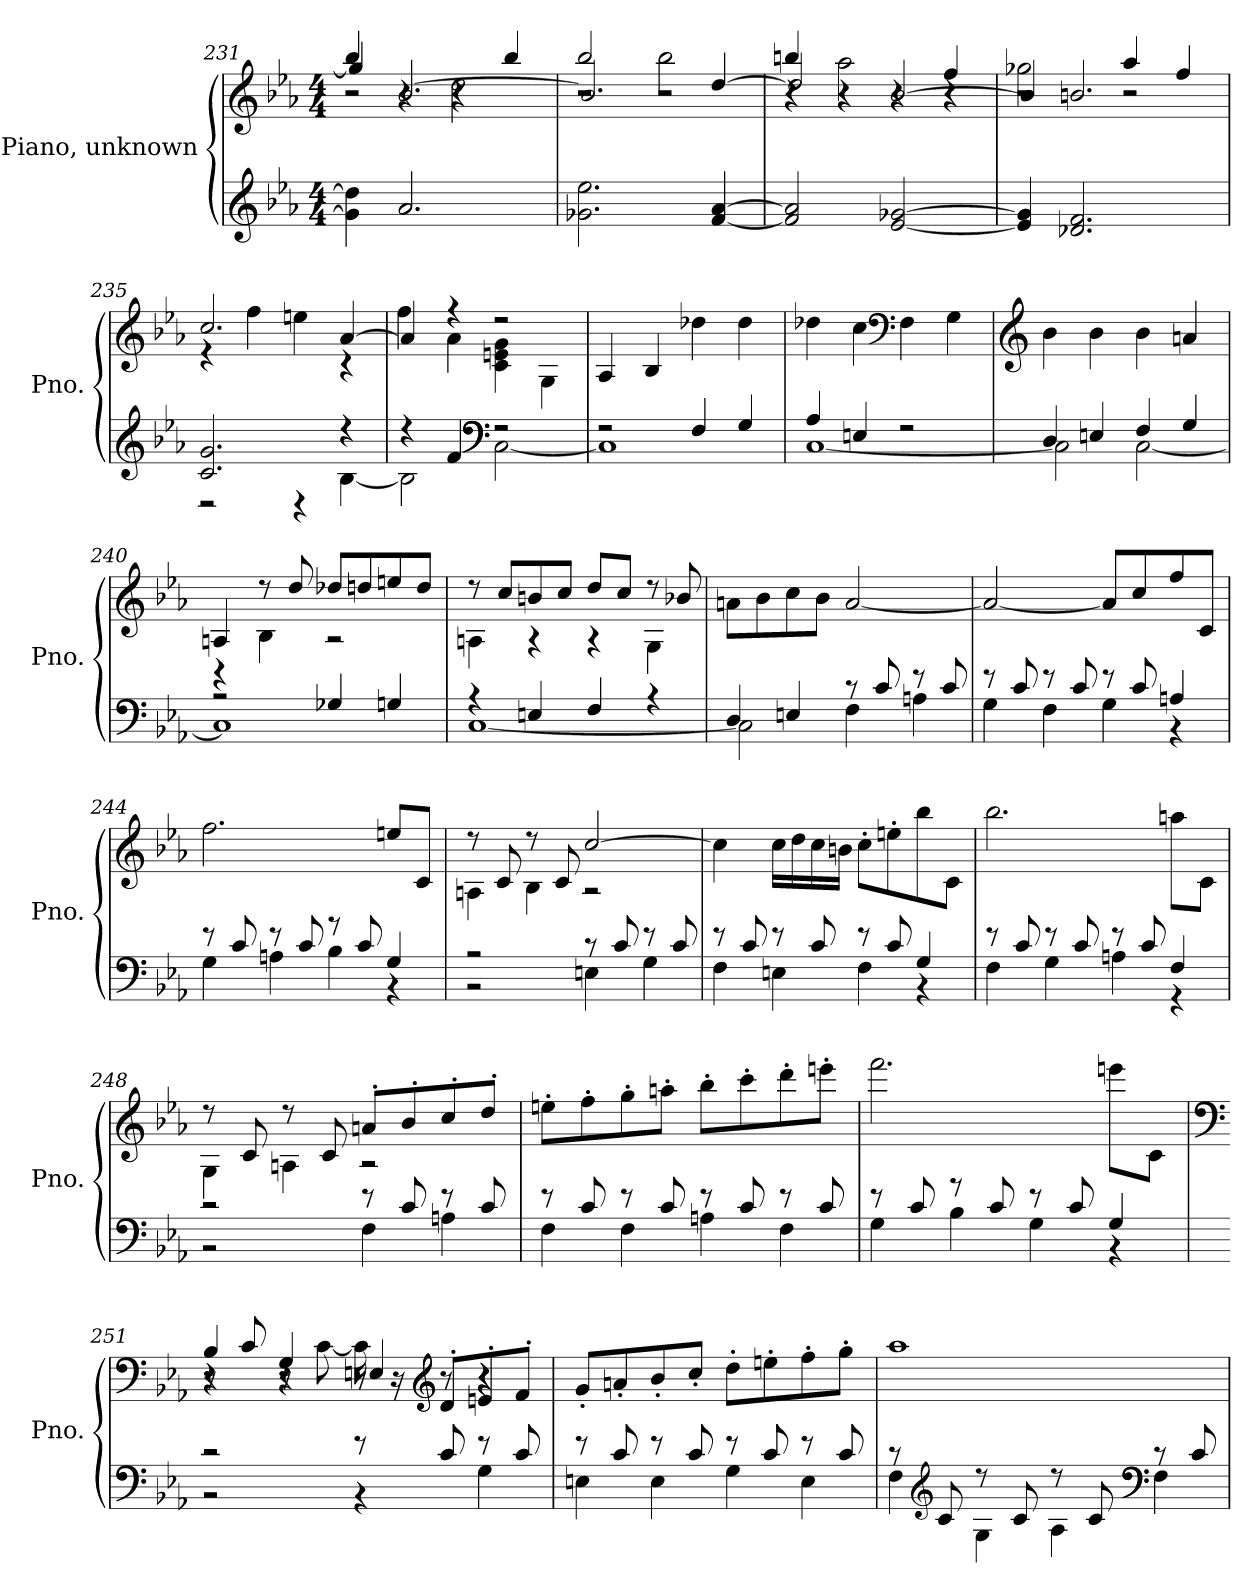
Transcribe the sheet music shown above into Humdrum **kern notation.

**kern	**kern
*part1	*part1
*staff2	*staff1
*I"Piano, unknown	*
*I'Pno.	*
*clefG2	*clefG2
*k[b-e-a-]	*k[b-e-a-]
*M4/4	*M4/4
=231	=231
*	*^
*	*	*^
4g-\] 4dd-\]	4bb-/	2r	4gg-/]
2.a-/	4r	.	[2.b-/
.	4r	2dd\	.
.	4bb-/	.	.
=232	=232	=232	=232
2.g-X\ 2.ee-\	2bb-/	2r	2.b-/]
.	2r	2bb-\	.
[4f/ [4a-/	.	.	[4dd/
=233	=233	=233	=233
2f/] 2a-/]	4bbn/	4r	2dd/]
.	4r	2aa-\	.
[2e-/ [2g-X/	4r	.	[2b-/
.	4ff/	4r	.
!!LO:LB:g=z	!!	!!
=234	=234	=234	=234
4e-/] 4g-/]	2r	2gg-X\	4b-/]
2.d-X/ 2.f/	.	.	2.bn/
.	4aa-/	2r	.
.	4ff/	.	.
*	*	*v	*v
=235	=235	=235
*^	*	*
2.c/ 2.g/	2r	2.cc/	4r
.	.	.	4ff\
.	4r	.	4een\
4r	[4B-\	[4a-/	4r
=236	=236	=236	=236
4r	2B-\]	4a-/]	4ff\
4f/	.	4r	4a-\
*clefF4	*	*	*
2r	[2C\	2r	4c\ 4en\ 4g\
.	.	.	4G\
*	*	*v	*v
=237	=237	=237
2r	1C]	4A-/
.	.	4B-/
4F/	.	4dd-X\
4G/	.	4dd-\
=238	=238	=238
4A-/	[1C	4dd-X\
4En/	.	4cc\
*	*	*clefF4
2r	.	4F\
.	.	4G\
=239	=239	=239
*	*	*clefG2
4D/	2C\]	4b-\
4En/	.	4b-\
4F/	[2C\	4b-\
4G/	.	4an/
!!LO:LB:g=z
=240	=240	=240
*	*	*^
2r	1C]	4An/	4r
.	.	8r	4B-\
.	.	8dd/	.
4G-X/	.	8dd-X/L	2r
.	.	8ddn/	.
4Gn/	.	8een/	.
.	.	8dd/J	.
=241	=241	=241	=241
4r	[1C	8r	4An\
.	.	8cc/L	.
4En/	.	8bn/	4r
.	.	8cc/J	.
4F/	.	8dd/L	4r
.	.	8cc/J	.
4r	.	8r	4G\
.	.	8b-X/	.
*	*	*v	*v
=242	=242	=242
4D/	2C\]	8an\L
.	.	8b-\
4En/	.	8cc\
.	.	8b-\J
8r	4F\	[2a/
8c/	.	.
8r	4An\	.
8c/	.	.
=243	=243	=243
8r	4G\	2a/_
8c/	.	.
8r	4F\	.
8c/	.	.
8r	4G\	8a/L]
8c/	.	8cc/
4An/	4r	8ff/
.	.	8c/J
!!LO:PB:g=z
=244	=244	=244
8r	4G\	2.ff\
8c/	.	.
8r	4An\	.
8c/	.	.
8r	4B-\	.
8c/	.	.
4G/	4r	8een/L
.	.	8c/J
=245	=245	=245
*	*	*^
2r	2r	8r	4An\
.	.	8c/	.
.	.	8r	4B-\
.	.	8c/	.
8r	4En\	[2cc/	2r
8c/	.	.	.
8r	4G\	.	.
8c/	.	.	.
*	*	*v	*v
=246	=246	=246
8r	4F\	4cc\]
8c/	.	.
8r	4En\	16cc\LL
.	.	16dd\
8c/	.	16cc\
.	.	16bn\JJ
8r	4F\	8cc'\L
8c/	.	8een'\
4G/	4r	8bb-\
.	.	8c\J
!!LO:LB:g=z
=247	=247	=247
8r	4F\	2.bb-\
8c/	.	.
8r	4G\	.
8c/	.	.
8r	4An\	.
8c/	.	.
4F/	4r	8aan\L
.	.	8c\J
=248	=248	=248
*	*	*^
2r	2r	8r	4G\
.	.	8c/	.
.	.	8r	4An\
.	.	8c/	.
8r	4F\	8an'/L	2r
8c/	.	8b-'/	.
8r	4An\	8cc'/	.
8c/	.	8dd'/J	.
*	*	*v	*v
=249	=249	=249
8r	4F\	8een'\L
8c/	.	8ff'\
8r	4F\	8gg'\
8c/	.	8aan'\J
8r	4An\	8bb-'\L
8c/	.	8ccc'\
8r	4F\	8ddd'\
8c/	.	8eeen'\J
!!LO:LB:g=z
=250	=250	=250
8r	4G\	2.fff\
8c/	.	.
8r	4B-\	.
8c/	.	.
8r	4G\	.
8c/	.	.
4G/	4r	8eeen\L
.	.	8c\J
=251	=251	=251
*	*	*clefF4
*	*	*^
*	*	*	*^
2r	2r	8r	4r	4B-/
.	.	8c/	.	.
.	.	4r	8r	4G/
.	.	.	[8c\	.
8r	4r	8r	16c\]	4En/
.	.	.	16r	.
*	*	*clefG2	*	*
8c/	.	8d'/L	8r	.
8r	4G\	8en'/	4r	4r
8c/	.	8f'/J	.	.
*	*	*v	*v	*v
=252	=252	=252
8r	4En\	8g'/L
8c/	.	8an'/
8r	4E\	8b-'/
8c/	.	8cc'/J
8r	4G\	8dd'\L
8c/	.	8een'\
8r	4E\	8ff'\
8c/	.	8gg'\J
!!LO:LB:g=z
=253	=253	=253
8r	4F\	1aa-
*clefG2	*	*
8c/	.	.
8r	4G\	.
8c/	.	.
8r	4A-\	.
8c/	.	.
*clefF4	*	*
8r	4F\	.
8c/	.	.
*v	*v	*
=	=
*-	*-
